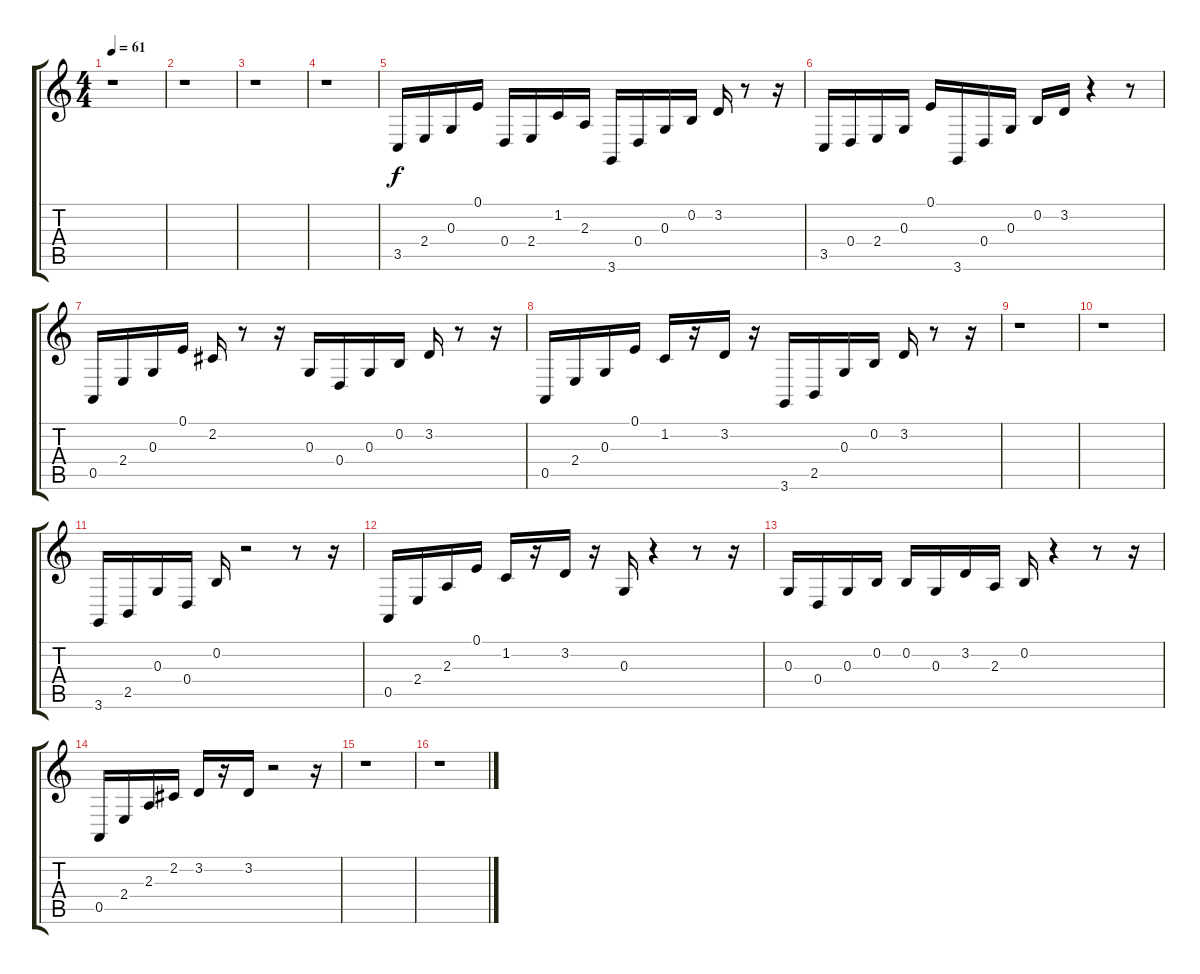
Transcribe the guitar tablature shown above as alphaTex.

\track "" {instrument pizzicatostrings}
\staff {score tabs}
\tuning (E4 B3 G3 D3 A2 E2) {hide}
\ts (4 4)
\tempo 61
\clef g2
\ks c
r.1{dy f} |
r.1 |
r.1 |
r.1 |
3.5.16{instrument pizzicatostrings} 2.4.16 0.3.16 0.1.16 0.4.16 2.4.16 1.2.16 2.3.16 3.6.16 0.4.16 0.3.16 0.2.16 3.2.16 r.8 r.16 |
3.5.16 0.4.16 2.4.16 0.3.16 0.1.16 3.6.16 0.4.16 0.3.16 0.2.16 3.2.16 r.4 r.8 |
0.5.16 2.4.16 0.3.16 0.1.16 2.2.16 r.8 r.16 0.3.16 0.4.16 0.3.16 0.2.16 3.2.16 r.8 r.16 |
0.5.16 2.4.16 0.3.16 0.1.16 1.2.16 r.16 3.2.16 r.16 3.6.16 2.5.16 0.3.16 0.2.16 3.2.16 r.8 r.16 |
r.1 |
r.1 |
3.6.16 2.5.16 0.3.16 0.4.16 0.2.16 r.2 r.8 r.16 |
0.5.16 2.4.16 2.3.16 0.1.16 1.2.16 r.16 3.2.16 r.16 0.3.16 r.4 r.8 r.16 |
0.3.16 0.4.16 0.3.16 0.2.16 0.2.16 0.3.16 3.2.16 2.3.16 0.2.16 r.4 r.8 r.16 |
0.5.16 2.4.16 2.3.16 2.2.16 3.2.16 r.16 3.2.16 r.2 r.16 |
r.1 |
r.1
